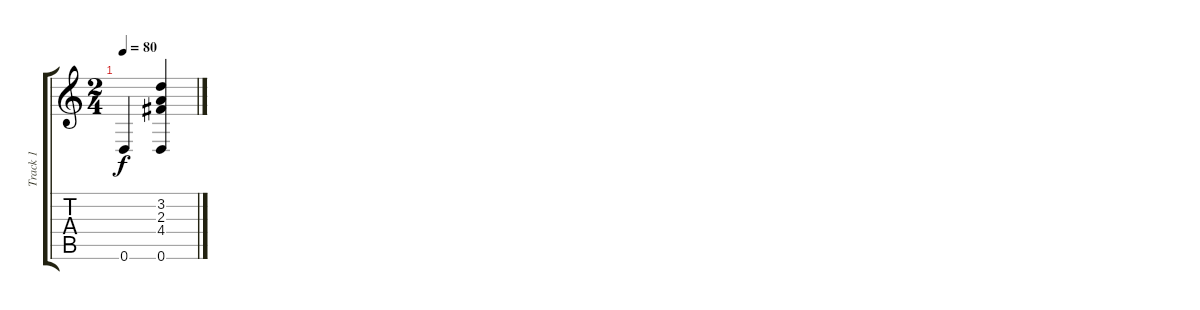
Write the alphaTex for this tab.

\track ("Track 1" "Track 1") {instrument acousticguitarnylon}
\staff {score tabs}
\tuning (E4 B3 G3 D3 A2 D2) {hide}
\ts (2 4)
\tempo 80
\clef g2
\ks c
0.6.4{dy f} (3.2 2.3 4.4 0.6).4
